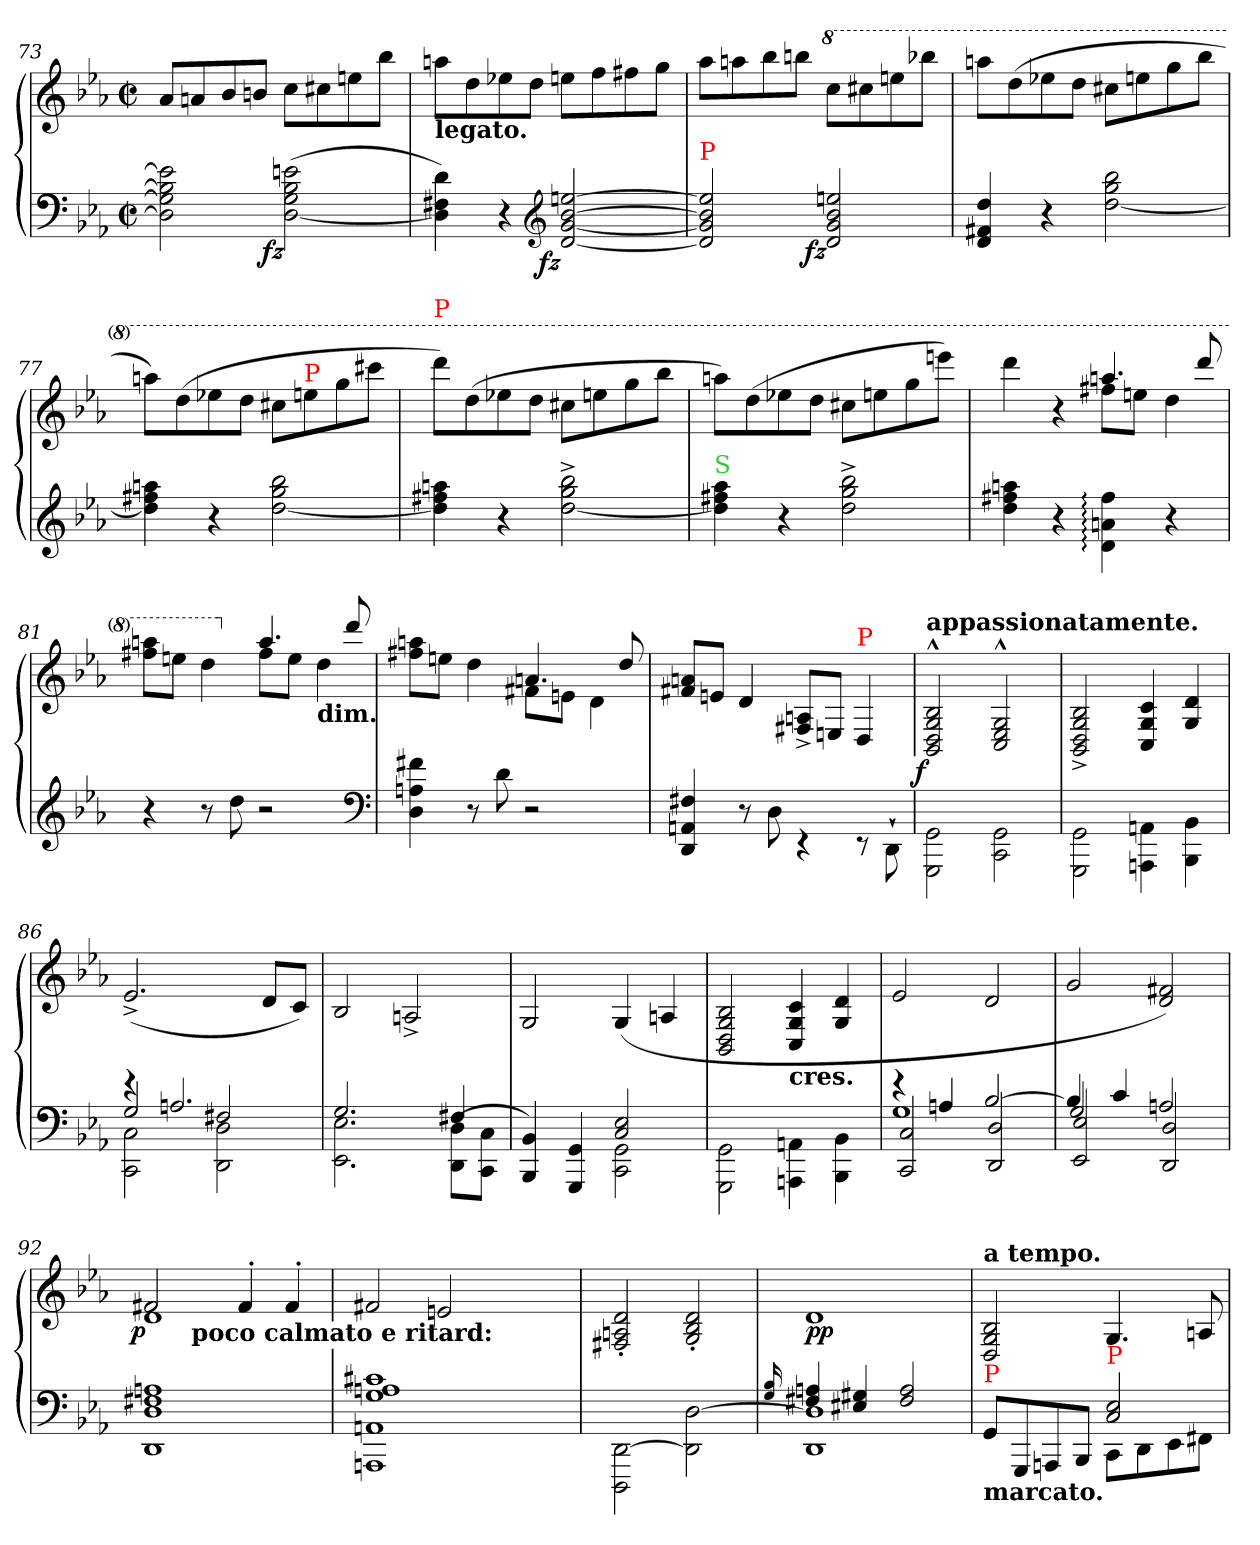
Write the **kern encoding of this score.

**kern	**kern	**dynam
*part1	*part1	*part1
*staff2	*staff1	*staff1/2
*clefF4	*clefG2	*
*k[b-e-a-]	*k[b-e-a-]	*
*c:	*c:	*
*M2/2	*M2/2	*
*met(c|)	*met(c|)	*
=73	=73	=73
2e] 2B-] 2G] 2D]	8a-L	.
.	8an	.
.	8b-	.
.	8bnJ	.
!	!	!LO:DY:b=2:rj
(2en 2B- 2G [2D	8ccL	fz
.	8cc#X	.
.	8een	.
.	8bb-J	.
=74	=74	=74
!	!LO:TX:b:B:t=legato.	!
4d 4F#X 4D])	8aanL	.
.	8dd	.
4r	8ee-X	.
.	8ddJ	.
*clefG2	*	*
!	!	!LO:DY:b=2:rj
[2een [2b- [2g [2d	8eenL	fz
.	8ff	.
.	8ff#X	.
.	8ggJ	.
=75	=75	=75
!LO:TX:a:color=red:t=P	!	!
2ee] 2b-] 2g] 2d]	8aa-L	.
.	8aan	.
.	8bb-	.
.	8bbnJ	.
*	*8va	*
!	!	!LO:DY:b=2:rj
2een 2b- 2g 2d	8cccL	fz
.	8ccc#X	.
.	8eeen	.
.	8bbb-jJ	.
=76	=76	=76
4dd 4f#X 4d	8aaanL	.
.	(8ddd	.
4r	8eee-X	.
.	8dddJ	.
2bb- 2gg [2dd	8ccc#XL	.
.	8eeen	.
.	8ggg	.
.	8bbb-J	.
=77	=77	=77
4aan 4ff#X 4dd]	8aaanL)	.
.	(8ddd	.
4r	8eee-X	.
.	8dddJ	.
2bb- 2gg [2dd	8ccc#XL	.
!	!LO:TX:a:color=red:t=P	!
.	8eeen	.
.	8ggg	.
.	8cccc#XJ	.
=78	=78	=78
!	!LO:TX:a:color=red:t=P	!
4aan 4ff#X 4dd]	8ddddL)	.
.	(8ddd	.
4r	8eee-X	.
.	8dddJ	.
2bb-^ 2gg^ [2dd^	8ccc#XL	.
.	8eeen	.
.	8ggg	.
.	8bbb-J	.
=79	=79	=79
!LO:TX:a:color=limegreen:t=S	!	!
4aa- 4ff#X 4dd]	8aaanL)	.
.	(8ddd	.
4r	8eee-X	.
.	8dddJ	.
2bb-^ 2gg^ 2dd^	8ccc#XL	.
.	8eeen	.
.	8ggg	.
.	8eeeenJ)	.
=80	=80	=80
*	*^	*
4aan 4ff#X 4dd	2ryy	4dddd	.
4r	.	4r	.
4ff#:\ 4an:\ 4d:\	4.aaan	8fff#XL	.
.	.	8eeenJ	.
4r	.	4ddd	.
.	8dddd	.	.
=81	=81	=81	=81
4r	2ryy	8aaan 8fff#XL	.
.	.	8eeenJ	.
8r	.	4ddd	.
8dd	.	.	.
*	*X8va	*	*
2r	4.aa	8ff#L	.
.	.	8eeJ	.
!	!	!LO:TX:b:B:t=dim.	!
.	.	4dd	.
.	8ddd	.	.
*clefF4	*	*	*
=82	=82	=82	=82
4f#X 4An 4D	2ryy	8aan 8ff#XL	.
.	.	8eenJ	.
8r	.	4dd	.
8d	.	.	.
2r	4.an	8f#XL	.
.	.	8enJ	.
.	.	4d	.
.	8dd	.	.
*	*v	*v	*
=83	=83	=83
4F#X 4AAn 4DD	8an 8f#XL	.
.	8enJ	.
8r	4d	.
8D	.	.
4rEE	8An^>/ 8F#X^>/L	.
.	8En/J	.
!	!LO:TX:a:color=red:t=P	!
8rEE	4D/	.
8DD`\	.	.
=84	=84	=84
!	!LO:TX:a:B:t=appassionatamente.	!
!	!	!LO:DY:b:rj
2GG\ 2GGG\	2B-^^/ 2G^^/ 2D^^/ 2BB-^^/	f
2GG\ 2CC\	2G^^/ 2E-^^/ 2C^^/	.
=85	=85	=85
2GG\ 2GGG\	2B-^>/ 2G^>/ 2D^>/ 2BB-^>/	.
4AAn\ 4AAAn\	4c/ 4G/ 4C/	.
4BB-\ 4BBB-\	4d/ 4G/	.
=86	=86	=86
*^	*	*
*	*^	*	*
2G	4re	2C\ 2CC\	(2.e-^>	.
.	2.An/	.	.	.
2F#X	.	2D\ 2DD\	.	.
.	.	.	8dL	.
.	.	.	8cJ)	.
*	*v	*v	*	*
=87	=87	=87	=87
2.G	2.E- 2.EE-	2B-/	.
.	.	2An^>/	.
4F#X	(8D 8DDL	.	.
.	8C 8CCJ	.	.
=88	=88	=88	=88
2ryy	4BB- 4BBB-)	2G/	.
.	4GG 4GGG	.	.
2E- 2C	2GG 2CC	(>4G/	.
.	.	4An/	.
*v	*v	*	*
=89	=89	=89
2GG\ 2GGG\	2B-/ 2G/ 2D/ 2BB-/	.
!	!LO:TX:b:B:t=cres.	!
4AAn\ 4AAAn\	4c/ 4G/ 4C/	.
4BB-\ 4BBB-\	4d/ 4G/	.
=90	=90	=90
*^	*	*
*	*^	*	*
4re	1G	2C 2CC	2e-	.
4An	.	.	.	.
[2B-	.	2D 2DD	2d	.
=91	=91	=91	=91	=91
4B-]	2G/	2E- 2EE-	2g	.
4c	.	.	.	.
2An	2ryy	2D 2DD	2f#X 2d)	.
=92	=92	=92	=92	=92
*	*	*	*^	*
!	!	!	!	!	!LO:DY:b:rj
*v	*v	*v	*	*^	*
1An 1F#X 1D 1DD	(2f#X	1d	4ryy	p
!	!	!	!LO:TX:b:B:t=poco calmato e ritard&colon;	!
.	.	.	2.ryy	.
.	4f#'	.	.	.
.	4f#'	.	.	.
*	*v	*v	*v	*
=93	=93	=93
1c#X 1An 1G 1AAn 1AAAn	2f#X	.
.	2en	.
2ryy	2ryy	.
=94	=94	=94
[2DD\ 2DDD\	2d'>/ 2An'>/ 2F#X'>/	.
[2D\ 2DD]\	2d'>/ 2B-'>/ 2G'>/	.
=95	=95	=95
16qqB-/ 16qqG/	.	.
*^	*	*
!	!	!	!LO:DY:b
4An 4F#X	1D] 1DD	1d	pp
4G#X 4E#X	.	.	.
2A 2F#)	.	.	.
=96	=96	=96	=96
!	!	!LO:TX:a:B:t=a tempo.	!
!LO:TX:b:B:t=marcato.	!	!	!
!LO:TX:a:color=red:t=P	!	!	!
2ryy	8GGL	2B-/ 2G/ 2D/	.
.	8GGG	.	.
.	8AAAn	.	.
.	8BBB-J	.	.
!LO:TX:a:color=red:t=P	!	!	!
2E- 2C	8CCL	4.G/	.
.	8DD	.	.
.	8EE-	.	.
.	8FF#XJ	8An/	.
*v	*v	*	*
=	=	=
*-	*-	*-
